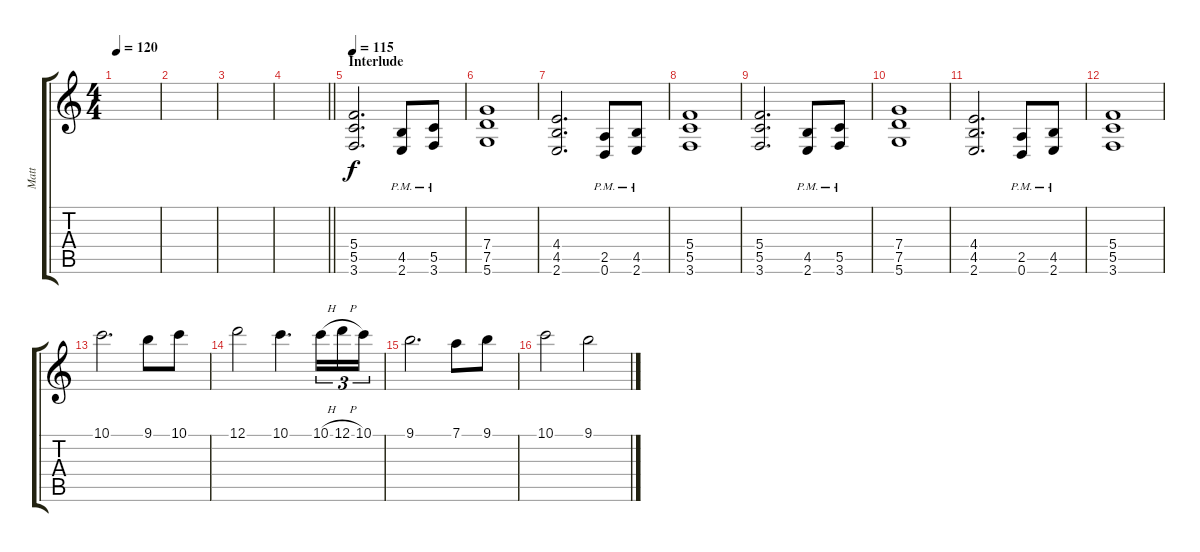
\track ("Matt" "Matt") {instrument distortionguitar}
\staff {score tabs}
\tuning (D4 A3 F3 C3 G2 D2) {hide}
\ts (4 4)
\tempo 120
\clef g2
\ks c
|
|
|
\barLineRight lightlight
|
\section ("" "Interlude")
\tempo 115
(5.4 5.5 3.6).2{d} (4.5{pm} 2.6{pm}).8 (5.5{pm} 3.6{pm}).8 |
(7.4 7.5 5.6).1 |
(4.4 4.5 2.6).2{d} (2.5{pm} 0.6{pm}).8 (4.5{pm} 2.6{pm}).8 |
(5.4 5.5 3.6).1 |
(5.4 5.5 3.6).2{d} (4.5{pm} 2.6{pm}).8 (5.5{pm} 3.6{pm}).8 |
(7.4 7.5 5.6).1 |
(4.4 4.5 2.6).2{d} (2.5{pm} 0.6{pm}).8 (4.5{pm} 2.6{pm}).8 |
(5.4 5.5 3.6).1 |
10.1.2{d} 9.1.8 10.1.8 |
12.1.2 10.1.4{d} 10.1{h}.16{tu (3 2)} 12.1{h}.16{tu (3 2)} 10.1.16{tu (3 2)} |
9.1.2{d} 7.1.8 9.1.8 |
10.1.2 9.1.2
